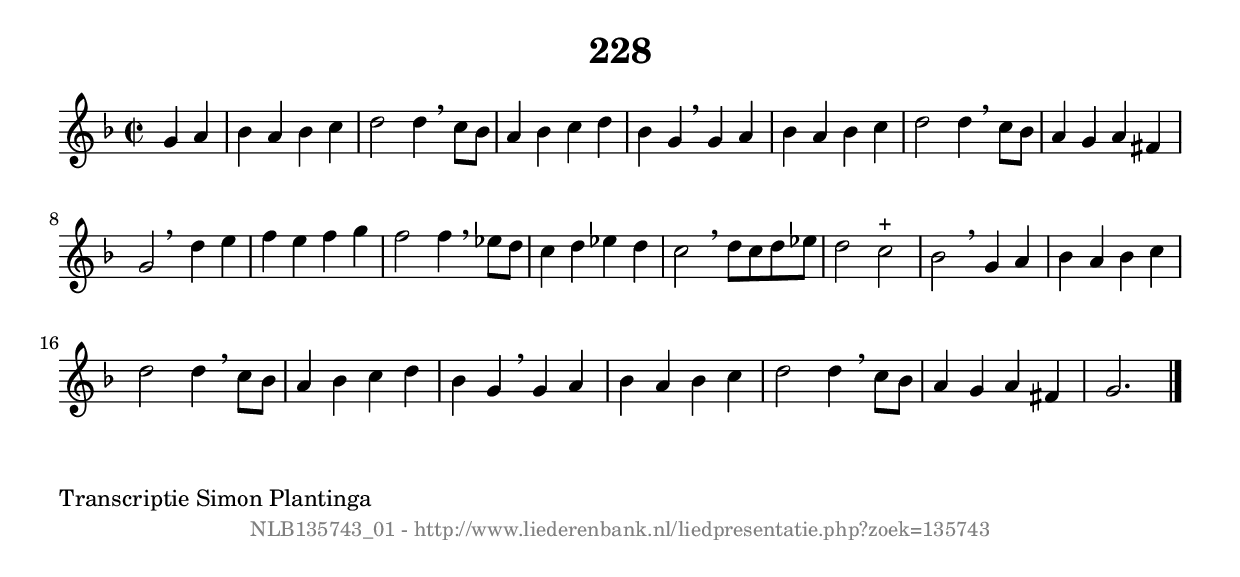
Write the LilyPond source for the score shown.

%
% produced by wce2krn 1.64 (7 June 2014)
%
\version"2.16"
#(append! paper-alist '(("long" . (cons (* 210 mm) (* 2000 mm)))))
#(set-default-paper-size "long")
sb = {\breathe}
mBreak = {\breathe }
bBreak = {\breathe }
x = {\once\override NoteHead #'style = #'cross }
gl=\glissando
itime={\override Staff.TimeSignature #'stencil = ##f }
ficta = {\once\set suggestAccidentals = ##t}
fine = {\once\override Score.RehearsalMark #'self-alignment-X = #1 \mark \markup {\italic{Fine}}}
dc = {\once\override Score.RehearsalMark #'self-alignment-X = #1 \mark \markup {\italic{D.C.}}}
dcf = {\once\override Score.RehearsalMark #'self-alignment-X = #1 \mark \markup {\italic{D.C. al Fine}}}
dcc = {\once\override Score.RehearsalMark #'self-alignment-X = #1 \mark \markup {\italic{D.C. al Coda}}}
ds = {\once\override Score.RehearsalMark #'self-alignment-X = #1 \mark \markup {\italic{D.S.}}}
dsf = {\once\override Score.RehearsalMark #'self-alignment-X = #1 \mark \markup {\italic{D.S. al Fine}}}
dsc = {\once\override Score.RehearsalMark #'self-alignment-X = #1 \mark \markup {\italic{D.S. al Coda}}}
pv = {\set Score.repeatCommands = #'((volta "1"))}
sv = {\set Score.repeatCommands = #'((volta "2"))}
tv = {\set Score.repeatCommands = #'((volta "3"))}
qv = {\set Score.repeatCommands = #'((volta "4"))}
xv = {\set Score.repeatCommands = #'((volta #f))}
\header{ tagline = ""
title = "228"
}
\score {{
\key g \dorian
\relative g'
{
\set melismaBusyProperties = #'()
\partial 32*16
\time 2/2
\tempo 4=120
\override Score.MetronomeMark #'transparent = ##t
\override Score.RehearsalMark #'break-visibility = #(vector #t #t #f)
g4 a4 | bes4 a4 bes4 c4 | d2 d4 \sb c8 bes8 | a4 bes4 c4 d4 | bes4 g4 \mBreak
g4 a4 | bes4 a4 bes4 c4 | d2 d4 \sb c8 bes8 | a4 g4 a4 fis4 | g2 \bar ":|:" \bBreak
d'4 e4 | f4 e4 f4 g4 | f2 f4 \sb ees8 d8 | c4 d4 ees4 d4 | c2 \mBreak
d8 c8 d8 ees8 | d2 c2^"+" | bes2 \sb g4 a4 | bes4 a4 bes4 c4 | d2 d4 \mBreak
c8 bes8 | a4 bes4 c4 d4 | bes4 g4 \sb g4 a4 | bes4 a4 bes4 c4 | d2 d4 \sb c8 bes8 | a4 g4 a4 fis4 | g2. \bar "|."
 }}
 \midi { }
 \layout {
            indent = 0.0\cm
}
}
\markup { \wordwrap-string #" 
Transcriptie Simon Plantinga
"}
\markup { \vspace #0 } \markup { \with-color #grey \fill-line { \center-column { \smaller "NLB135743_01 - http://www.liederenbank.nl/liedpresentatie.php?zoek=135743" } } }
